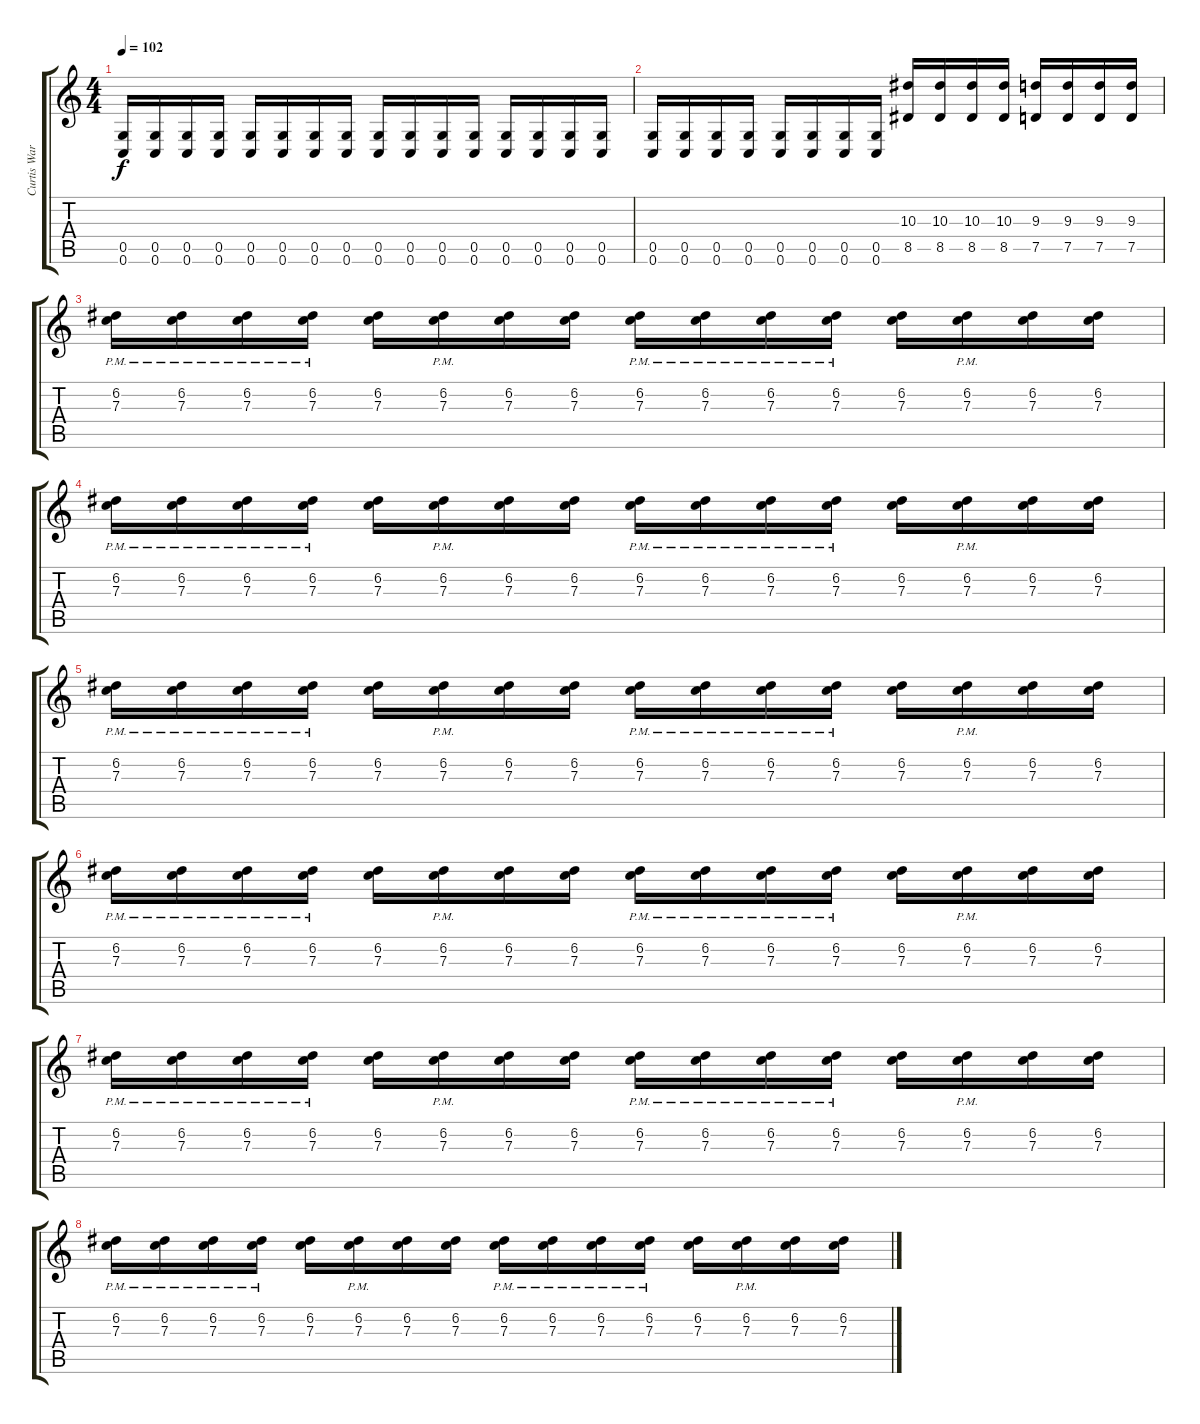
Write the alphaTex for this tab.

\track ("Curtis Ward" "Curtis War") {instrument distortionguitar}
\staff {score tabs}
\tuning (D4 A3 F3 C3 G2 C2) {hide}
\ts (4 4)
\tempo 102
\clef g2
\ks c
(0.5 0.6).16{dy f} (0.5 0.6).16 (0.5 0.6).16 (0.5 0.6).16 (0.5 0.6).16 (0.5 0.6).16 (0.5 0.6).16 (0.5 0.6).16 (0.5 0.6).16 (0.5 0.6).16 (0.5 0.6).16 (0.5 0.6).16 (0.5 0.6).16 (0.5 0.6).16 (0.5 0.6).16 (0.5 0.6).16 |
(0.5 0.6).16 (0.5 0.6).16 (0.5 0.6).16 (0.5 0.6).16 (0.5 0.6).16 (0.5 0.6).16 (0.5 0.6).16 (0.5 0.6).16 (10.3 8.5).16 (10.3 8.5).16 (10.3 8.5).16 (10.3 8.5).16 (9.3 7.5).16 (9.3 7.5).16 (9.3 7.5).16 (9.3 7.5).16 |
(6.2{pm} 7.3{pm}).16 (6.2{pm} 7.3{pm}).16 (6.2{pm} 7.3{pm}).16 (6.2{pm} 7.3{pm}).16 (6.2 7.3).16 (6.2 7.3{pm}).16 (6.2 7.3).16 (6.2 7.3).16 (6.2{pm} 7.3{pm}).16 (6.2{pm} 7.3{pm}).16 (6.2{pm} 7.3{pm}).16 (6.2{pm} 7.3{pm}).16 (6.2 7.3).16 (6.2{pm} 7.3{pm}).16 (6.2 7.3).16 (6.2 7.3).16 |
(6.2{pm} 7.3{pm}).16 (6.2{pm} 7.3{pm}).16 (6.2{pm} 7.3{pm}).16 (6.2{pm} 7.3{pm}).16 (6.2 7.3).16 (6.2 7.3{pm}).16 (6.2 7.3).16 (6.2 7.3).16 (6.2{pm} 7.3{pm}).16 (6.2{pm} 7.3{pm}).16 (6.2{pm} 7.3{pm}).16 (6.2{pm} 7.3{pm}).16 (6.2 7.3).16 (6.2{pm} 7.3{pm}).16 (6.2 7.3).16 (6.2 7.3).16 |
(6.2{pm} 7.3{pm}).16 (6.2{pm} 7.3{pm}).16 (6.2{pm} 7.3{pm}).16 (6.2{pm} 7.3{pm}).16 (6.2 7.3).16 (6.2 7.3{pm}).16 (6.2 7.3).16 (6.2 7.3).16 (6.2{pm} 7.3{pm}).16 (6.2{pm} 7.3{pm}).16 (6.2{pm} 7.3{pm}).16 (6.2{pm} 7.3{pm}).16 (6.2 7.3).16 (6.2{pm} 7.3{pm}).16 (6.2 7.3).16 (6.2 7.3).16 |
(6.2{pm} 7.3{pm}).16 (6.2{pm} 7.3{pm}).16 (6.2{pm} 7.3{pm}).16 (6.2{pm} 7.3{pm}).16 (6.2 7.3).16 (6.2 7.3{pm}).16 (6.2 7.3).16 (6.2 7.3).16 (6.2{pm} 7.3{pm}).16 (6.2{pm} 7.3{pm}).16 (6.2{pm} 7.3{pm}).16 (6.2{pm} 7.3{pm}).16 (6.2 7.3).16 (6.2{pm} 7.3{pm}).16 (6.2 7.3).16 (6.2 7.3).16 |
(6.2{pm} 7.3{pm}).16 (6.2{pm} 7.3{pm}).16 (6.2{pm} 7.3{pm}).16 (6.2{pm} 7.3{pm}).16 (6.2 7.3).16 (6.2 7.3{pm}).16 (6.2 7.3).16 (6.2 7.3).16 (6.2{pm} 7.3{pm}).16 (6.2{pm} 7.3{pm}).16 (6.2{pm} 7.3{pm}).16 (6.2{pm} 7.3{pm}).16 (6.2 7.3).16 (6.2{pm} 7.3{pm}).16 (6.2 7.3).16 (6.2 7.3).16 |
(6.2{pm} 7.3{pm}).16 (6.2{pm} 7.3{pm}).16 (6.2{pm} 7.3{pm}).16 (6.2{pm} 7.3{pm}).16 (6.2 7.3).16 (6.2 7.3{pm}).16 (6.2 7.3).16 (6.2 7.3).16 (6.2{pm} 7.3{pm}).16 (6.2{pm} 7.3{pm}).16 (6.2{pm} 7.3{pm}).16 (6.2{pm} 7.3{pm}).16 (6.2 7.3).16 (6.2{pm} 7.3{pm}).16 (6.2 7.3).16 (6.2 7.3).16
